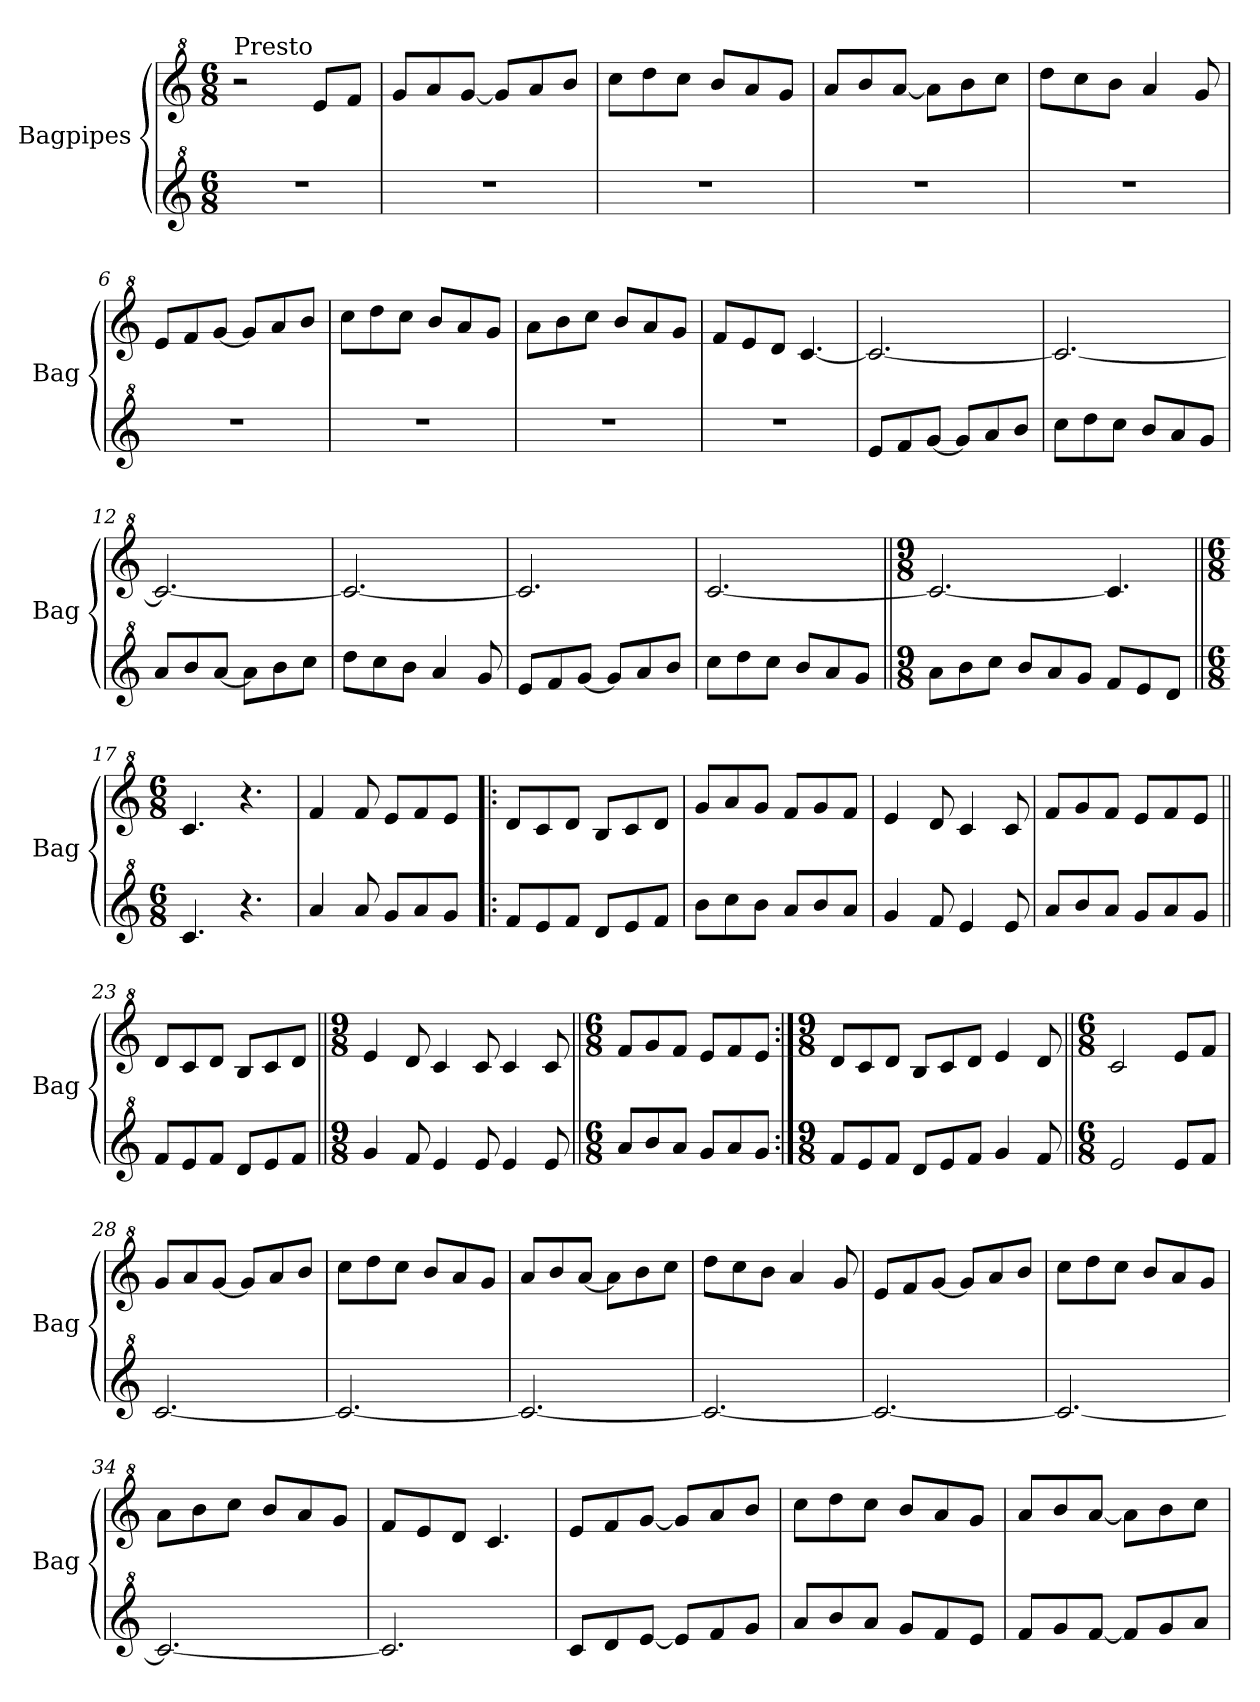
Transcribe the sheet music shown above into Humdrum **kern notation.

**kern	**kern
*part2	*part1
*staff2	*staff1
*I"Bagpipes	*I"Bagpipes
*I'Bag	*I'Bag
*clefG^2	*clefG^2
*k[]	*k[]
*C:	*C:
*M6/8	*M6/8
=1	=1
!	!LO:TX:a:t=Presto
2.r	2r
.	8ee/L
.	8ff/J
=2	=2
2.r	8gg/L
.	8aa/
.	[8gg/J
.	8gg/L]
.	8aa/
.	8bb/J
=3	=3
2.r	8ccc\L
.	8ddd\
.	8ccc\J
.	8bb/L
.	8aa/
.	8gg/J
=4	=4
2.r	8aa/L
.	8bb/
.	[8aa/J
.	8aa\L]
.	8bb\
.	8ccc\J
=5	=5
2.r	8ddd\L
.	8ccc\
.	8bb\J
.	4aa/
.	8gg/
=6	=6
2.r	8ee/L
.	8ff/
.	[8gg/J
.	8gg/L]
.	8aa/
.	8bb/J
=7	=7
2.r	8ccc\L
.	8ddd\
.	8ccc\J
.	8bb/L
.	8aa/
.	8gg/J
!!LO:LB:g=z
=8	=8
2.r	8aa\L
.	8bb\
.	8ccc\J
.	8bb/L
.	8aa/
.	8gg/J
=9	=9
2.r	8ff/L
.	8ee/
.	8dd/J
.	[4.cc/
=10	=10
8ee/L	2.cc/_
8ff/	.
[8gg/J	.
8gg/L]	.
8aa/	.
8bb/J	.
=11	=11
8ccc\L	2.cc/_
8ddd\	.
8ccc\J	.
8bb/L	.
8aa/	.
8gg/J	.
=12	=12
8aa/L	2.cc/_
8bb/	.
[8aa/J	.
8aa\L]	.
8bb\	.
8ccc\J	.
=13	=13
8ddd\L	2.cc/_
8ccc\	.
8bb\J	.
4aa/	.
8gg/	.
=14	=14
8ee/L	2.cc/]
8ff/	.
[8gg/J	.
8gg/L]	.
8aa/	.
8bb/J	.
!!LO:LB:g=z
=15	=15
8ccc\L	[2.cc/
8ddd\	.
8ccc\J	.
8bb/L	.
8aa/	.
8gg/J	.
=16||	=16||
*M9/8	*M9/8
8aa\L	2.cc/_
8bb\	.
8ccc\J	.
8bb/L	.
8aa/	.
8gg/J	.
8ff/L	4.cc/]
8ee/	.
8dd/J	.
=17||	=17||
*M6/8	*M6/8
4.cc/	4.cc/
4.r	4.r
=18	=18
4aa/	4ff/
8aa/	8ff/
8gg/L	8ee/L
8aa/	8ff/
8gg/J	8ee/J
=19!|:	=19!|:
8ff/L	8dd/L
8ee/	8cc/
8ff/J	8dd/J
8dd/L	8b/L
8ee/	8cc/
8ff/J	8dd/J
=20	=20
8bb\L	8gg/L
8ccc\	8aa/
8bb\J	8gg/J
8aa/L	8ff/L
8bb/	8gg/
8aa/J	8ff/J
=21	=21
4gg/	4ee/
8ff/	8dd/
4ee/	4cc/
8ee/	8cc/
!!LO:LB:g=z
=22	=22
8aa/L	8ff/L
8bb/	8gg/
8aa/J	8ff/J
8gg/L	8ee/L
8aa/	8ff/
8gg/J	8ee/J
=23||	=23||
8ff/L	8dd/L
8ee/	8cc/
8ff/J	8dd/J
8dd/L	8b/L
8ee/	8cc/
8ff/J	8dd/J
=24||	=24||
*M9/8	*M9/8
4gg/	4ee/
8ff/	8dd/
4ee/	4cc/
8ee/	8cc/
4ee/	4cc/
8ee/	8cc/
=25||	=25||
*M6/8	*M6/8
8aa/L	8ff/L
8bb/	8gg/
8aa/J	8ff/J
8gg/L	8ee/L
8aa/	8ff/
8gg/J	8ee/J
=26:|!	=26:|!
*M9/8	*M9/8
8ff/L	8dd/L
8ee/	8cc/
8ff/J	8dd/J
8dd/L	8b/L
8ee/	8cc/
8ff/J	8dd/J
4gg/	4ee/
8ff/	8dd/
=27||	=27||
*M6/8	*M6/8
2ee/	2cc/
8ee/L	8ee/L
8ff/J	8ff/J
!!LO:LB:g=z
=28	=28
[2.cc/	8gg/L
.	8aa/
.	[8gg/J
.	8gg/L]
.	8aa/
.	8bb/J
=29	=29
2.cc/_	8ccc\L
.	8ddd\
.	8ccc\J
.	8bb/L
.	8aa/
.	8gg/J
=30	=30
2.cc/_	8aa/L
.	8bb/
.	[8aa/J
.	8aa\L]
.	8bb\
.	8ccc\J
=31	=31
2.cc/_	8ddd\L
.	8ccc\
.	8bb\J
.	4aa/
.	8gg/
=32	=32
2.cc/_	8ee/L
.	8ff/
.	[8gg/J
.	8gg/L]
.	8aa/
.	8bb/J
=33	=33
2.cc/_	8ccc\L
.	8ddd\
.	8ccc\J
.	8bb/L
.	8aa/
.	8gg/J
=34	=34
2.cc/_	8aa\L
.	8bb\
.	8ccc\J
.	8bb/L
.	8aa/
.	8gg/J
!!LO:LB:g=z
=35	=35
2.cc/]	8ff/L
.	8ee/
.	8dd/J
.	4.cc/
=36	=36
8cc/L	8ee/L
8dd/	8ff/
[8ee/J	[8gg/J
8ee/L]	8gg/L]
8ff/	8aa/
8gg/J	8bb/J
=37	=37
8aa/L	8ccc\L
8bb/	8ddd\
8aa/J	8ccc\J
8gg/L	8bb/L
8ff/	8aa/
8ee/J	8gg/J
=38	=38
8ff/L	8aa/L
8gg/	8bb/
[8ff/J	[8aa/J
8ff/L]	8aa\L]
8gg/	8bb\
8aa/J	8ccc\J
=	=
*-	*-
